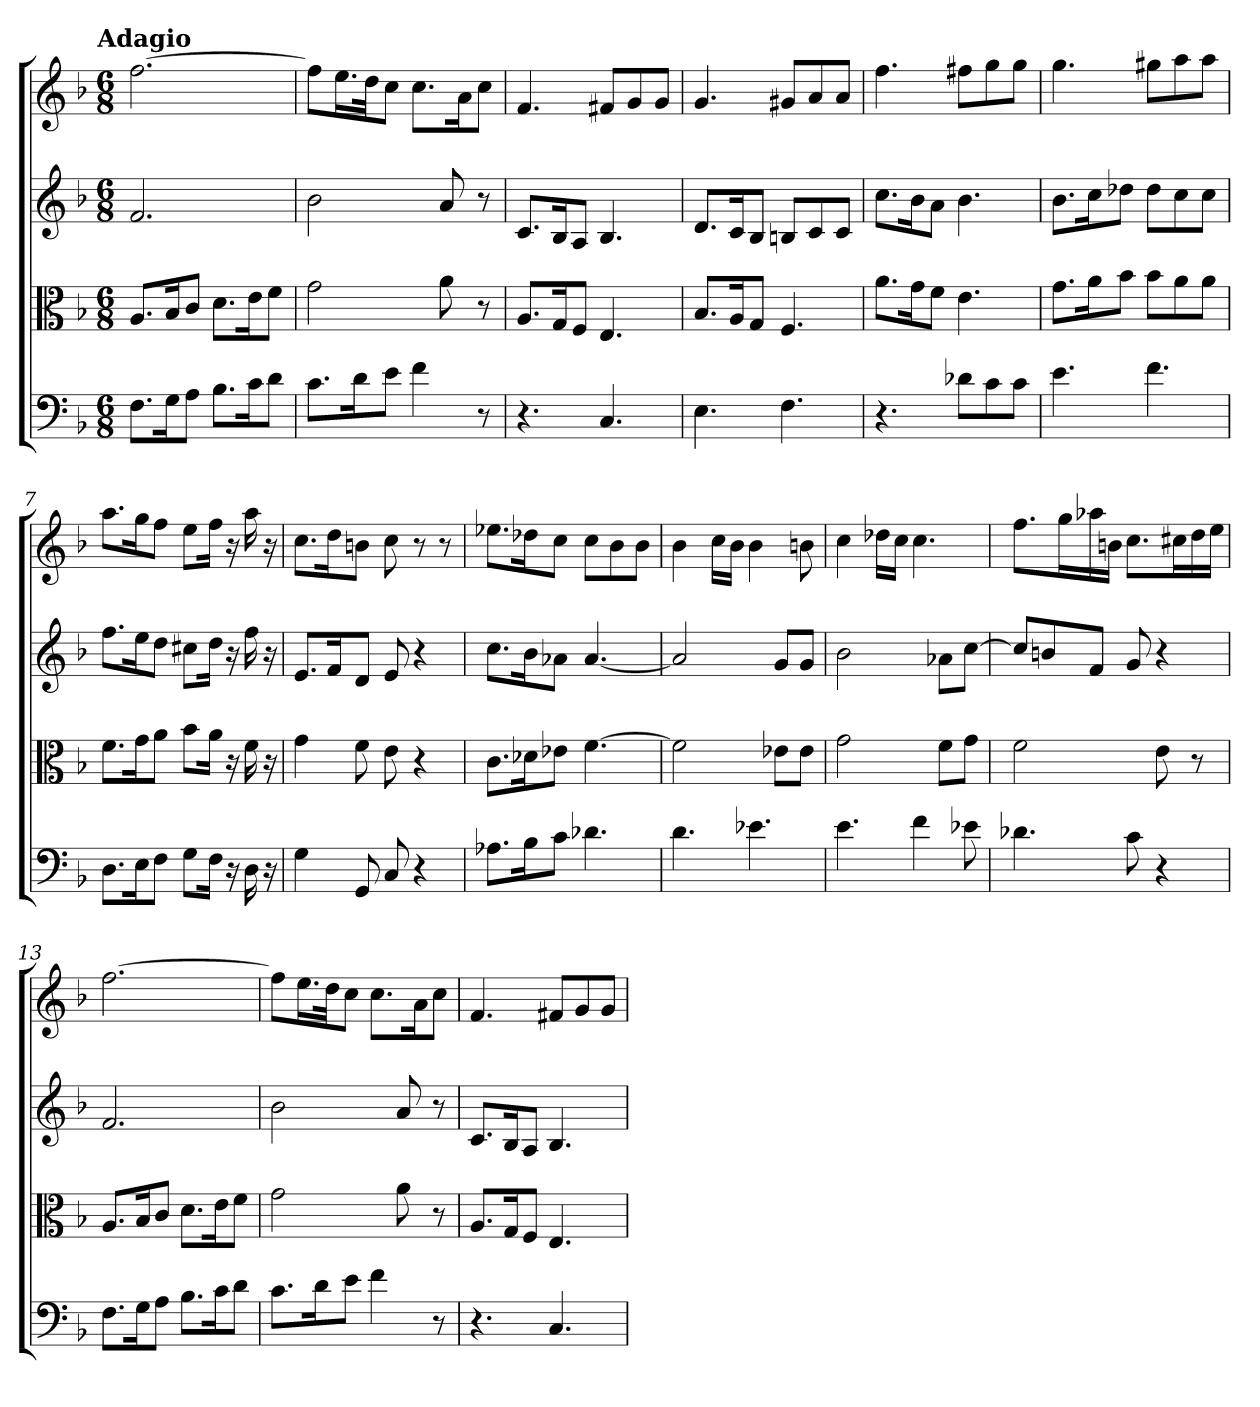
**kern	**kern	**kern	**kern
*part4	*part3	*part2	*part1
*staff4	*staff3	*staff2	*staff1
*clefF4	*clefC3	*	*
*k[b-]	*k[b-]	*k[b-]	*k[b-]
*F:	*F:	*F:	*F:
!!LO:TX:omd:t=Adagio
*M6/8	*M6/8	*M6/8	*M6/8
*MM46	*MM46	*MM46	*MM46
=	=	=	=
8.F\L	8.A/L	2.f	[2.ff
16G\K	16B-/K	.	.
8A\J	8c/J	.	.
8.B-\L	8.d\L	.	.
16c\K	16e\K	.	.
8d\J	8f\J	.	.
=2	=2	=2	=2
8.c\L	2g	2b-	8ffL]
.	.	.	16.eeL
16d\K	.	.	.
.	.	.	32ddJk
8e\J	.	.	8ccJ
4f	.	.	8.ccL
.	8a	8a	.
.	.	.	16aK
8r	8r	8r	8ccJ
=3	=3	=3	=3
4.r	8.A/L	8.cL	4.f
.	16G/K	16B-K	.
.	8F/J	8AJ	.
4.C	4.E	4.B-	8f#XL
.	.	.	8g
.	.	.	8gJ
=4	=4	=4	=4
4.E	8.B-/L	8.dL	4.g
.	16A/K	16cK	.
.	8G/J	8B-J	.
4.F	4.F	8BnL	8g#XL
.	.	8c	8a
.	.	8cJ	8aJ
=5	=5	=5	=5
4.r	8.a\L	8.ccL	4.ff
.	16g\K	16b-K	.
.	8f\J	8aJ	.
8d-X\L	4.e	4.b-	8ff#XL
8c\	.	.	8gg
8c\J	.	.	8ggJ
=6	=6	=6	=6
4.e	8.g\L	8.b-L	4.gg
.	16a\K	16ccK	.
.	8b-\J	8dd-XJ	.
4.f	8b-\L	8dd-L	8gg#XL
.	8a\	8cc	8aa
.	8a\J	8ccJ	8aaJ
=7	=7	=7	=7
8.D\L	8.f\L	8.ffL	8.aaL
16E\K	16g\K	16eeK	16ggK
8F\J	8a\J	8ddJ	8ffJ
8G\L	8b-\L	8cc#XL	8eeL
16F\Jk	16a\Jk	16ddJk	16ffJk
16r	16r	16r	16r
16D	16f	16ff	16aa
16r	16r	16r	16r
=8	=8	=8	=8
4G	4g	8.eL	8.ccL
.	.	16fK	16ddK
8GG	8f	8dJ	8bnJ
8C	8e	8e	8cc
4r	4r	4r	8r
.	.	.	8r
=9	=9	=9	=9
8.A-X\L	8.c\L	8.ccL	8.ee-XL
16B-\K	16d-X\K	16b-K	16dd-XK
8c\J	8e-X\J	8a-XJ	8ccJ
4.d-X	[4.f	[4.a-	8ccL
.	.	.	8b-
.	.	.	8b-J
=10	=10	=10	=10
4.d	2f]	2a-]	4b-
.	.	.	16ccLL
.	.	.	16b-JJ
4.e-X	.	.	4b-
.	8e-X\L	8gL	.
.	8e-\J	8gJ	8bn
=11	=11	=11	=11
4.e	2g	2b-	4cc
.	.	.	16dd-XLL
.	.	.	16ccJJ
4f	.	.	4.cc
.	8f\L	8a-XL	.
8e-X	8g\J	[8ccJ	.
=12	=12	=12	=12
4.d-X	2f	8ccL]	8.ffL
.	.	8bn	.
.	.	.	16ggL
.	.	8fJ	16aa-X
.	.	.	16bnJJ
8c	.	8g	8.ccL
4r	8e	4r	.
.	.	.	16cc#XL
.	8r	.	16dd
.	.	.	16eeJJ
=13	=13	=13	=13
8.F\L	8.A/L	2.f	[2.ff
16G\K	16B-/K	.	.
8A\J	8c/J	.	.
8.B-\L	8.d\L	.	.
16c\K	16e\K	.	.
8d\J	8f\J	.	.
=14	=14	=14	=14
8.c\L	2g	2b-	8ffL]
.	.	.	16.eeL
16d\K	.	.	.
.	.	.	32ddJk
8e\J	.	.	8ccJ
4f	.	.	8.ccL
.	8a	8a	.
.	.	.	16aK
8r	8r	8r	8ccJ
=15	=15	=15	=15
4.r	8.A/L	8.cL	4.f
.	16G/K	16B-K	.
.	8F/J	8AJ	.
4.C	4.E	4.B-	8f#XL
.	.	.	8g
.	.	.	8gJ
=	=	=	=
*-	*-	*-	*-
